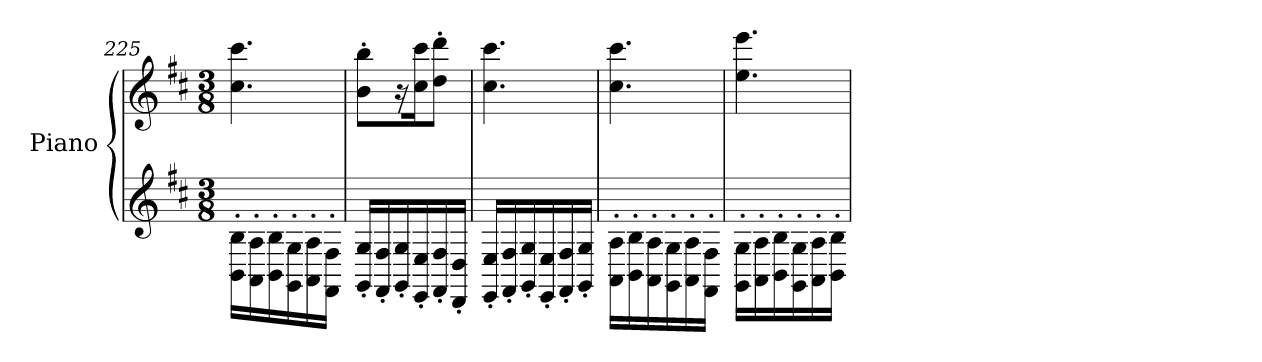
**kern	**kern
*part1	*part1
*staff2	*staff1
*I"Piano	*
*I'Pno.	*
*clefG2	*clefG2
*k[f#c#]	*k[f#c#]
*M3/8	*M3/8
=225	=225
16BB\' 16B\'LL	4.cc#\ 4.ccc#\
16AA\' 16A\'	.
16BB\' 16B\'	.
16GG\' 16G\'	.
16AA\' 16A\'	.
16FF#\' 16F#\'JJ	.
=226	=226
16GG/' 16G/'LL	8b\' 8bb\'L
16FF#/' 16F#/'	.
16GG/' 16G/'	16r
16EE/' 16E/'	16cc#\ 16ccc#\K
16FF#/' 16F#/'	8dd\' 8ddd\'J
16DD/' 16D/'JJ	.
=227	=227
16EE/' 16E/'LL	4.cc#\ 4.ccc#\
16FF#/' 16F#/'	.
16GG/' 16G/'	.
16EE/' 16E/'	.
16FF#/' 16F#/'	.
16GG/' 16G/'JJ	.
=228	=228
16AA\' 16A\'LL	4.cc#\ 4.ccc#\
16BB\' 16B\'	.
16AA\' 16A\'	.
16GG\' 16G\'	.
16AA\' 16A\'	.
16FF#\' 16F#\'JJ	.
=229	=229
16GG\' 16G\'LL	4.ee\ 4.eee\
16AA\' 16A\'	.
16BB\' 16B\'	.
16GG\' 16G\'	.
16AA\' 16A\'	.
16BB\' 16B\'JJ	.
=	=
*-	*-
